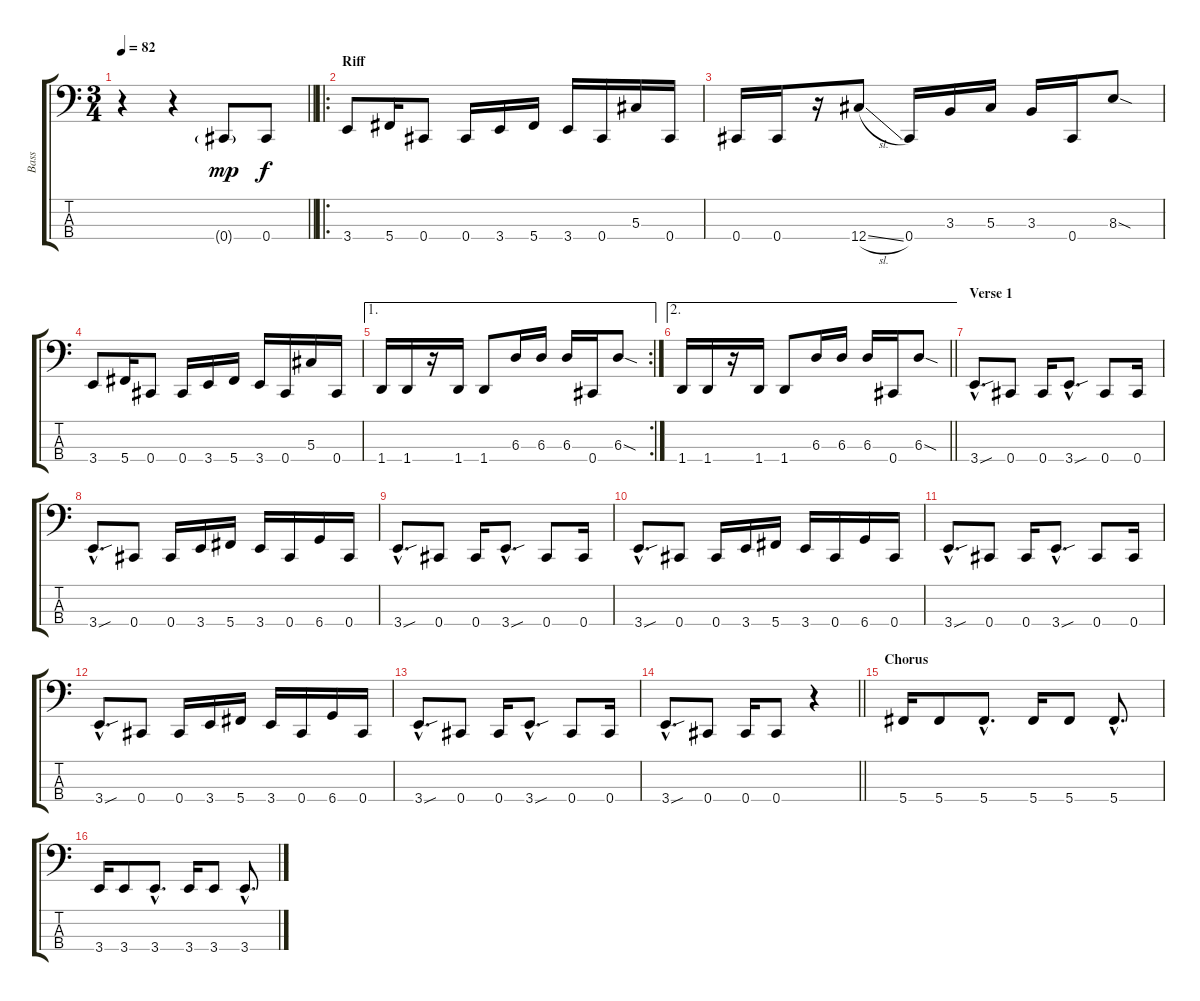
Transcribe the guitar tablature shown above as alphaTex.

\track ("Bass" "Bass") {instrument electricbasspick}
\staff {score tabs}
\tuning (Gb2 Db2 Ab1 Db1) {hide}
\ts (3 4)
\tempo 82
\clef f4
\barLineRight lightlight
\ks c
r.4{dy mp instrument electricbasspick} r.4 0.4{g}.8 0.4.8{dy f} |
\ro
\section ("" "Riff")
3.4.8 5.4.16 0.4.8 0.4.16 3.4.16 5.4.16 3.4.16 0.4.16 5.3.16 0.4.16 |
0.4.16 0.4.16 r.16 12.4{sl}.8 0.4.16 3.3.16 5.3.16 3.3.16 0.4.16 8.3{sod}.8 |
3.4.8 5.4.16 0.4.8 0.4.16 3.4.16 5.4.16 3.4.16 0.4.16 5.3.16 0.4.16 |
\ae 1
\rc 2
1.4.16 1.4.16 r.16 1.4.16 1.4.8 6.3.16 6.3.16 6.3.16 0.4.16 6.3{sod}.8 |
\ae 2
\barLineRight lightlight
1.4.16 1.4.16 r.16 1.4.16 1.4.8 6.3.16 6.3.16 6.3.16 0.4.16 6.3{sod}.8 |
\section ("" "Verse 1")
3.4{sou hac}.8{d} 0.4.8 0.4.16 3.4{sou hac}.8{d} 0.4.8 0.4.16 |
3.4{sou hac}.8{d} 0.4.8 0.4.16 3.4.16 5.4.16 3.4.16 0.4.16 6.4.16 0.4.16 |
3.4{sou hac}.8{d} 0.4.8 0.4.16 3.4{sou hac}.8{d} 0.4.8 0.4.16 |
3.4{sou hac}.8{d} 0.4.8 0.4.16 3.4.16 5.4.16 3.4.16 0.4.16 6.4.16 0.4.16 |
3.4{sou hac}.8{d} 0.4.8 0.4.16 3.4{sou hac}.8{d} 0.4.8 0.4.16 |
3.4{sou hac}.8{d} 0.4.8 0.4.16 3.4.16 5.4.16 3.4.16 0.4.16 6.4.16 0.4.16 |
3.4{sou hac}.8{d} 0.4.8 0.4.16 3.4{sou hac}.8{d} 0.4.8 0.4.16 |
\barLineRight lightlight
3.4{sou hac}.8{d} 0.4.8 0.4.16 0.4.8 r.4 |
\section ("" "Chorus")
5.4.16 5.4.8 5.4{hac}.8{d} 5.4.16 5.4.8 5.4{hac}.8{d} |
3.4.16 3.4.8 3.4{hac}.8{d} 3.4.16 3.4.8 3.4{hac}.8{d}
